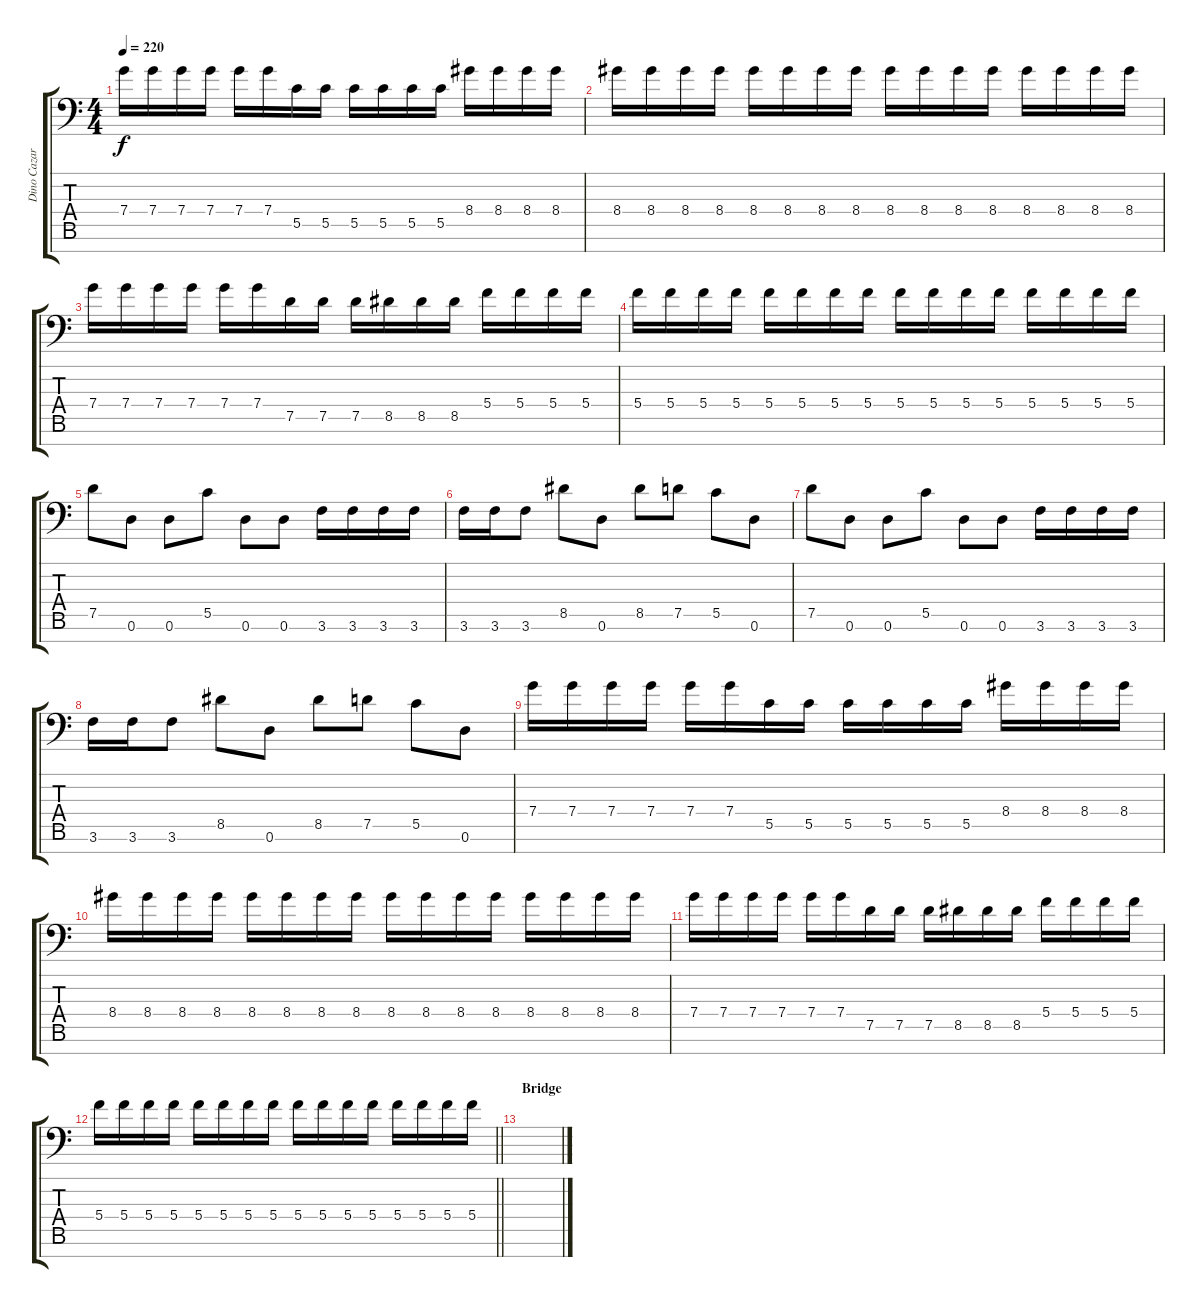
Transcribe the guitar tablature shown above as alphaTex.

\track ("Dino Cazares - Rhythm Guitar" "Dino Cazar") {instrument distortionguitar}
\staff {score tabs}
\tuning (D4 A3 F3 C3 G2 D2 A1) {hide}
\ts (4 4)
\tempo 220
\clef f4
\ks c
7.4.16{dy f} 7.4.16 7.4.16 7.4.16 7.4.16 7.4.16 5.5.16 5.5.16 5.5.16 5.5.16 5.5.16 5.5.16 8.4.16 8.4.16 8.4.16 8.4.16 |
8.4.16 8.4.16 8.4.16 8.4.16 8.4.16 8.4.16 8.4.16 8.4.16 8.4.16 8.4.16 8.4.16 8.4.16 8.4.16 8.4.16 8.4.16 8.4.16 |
7.4.16 7.4.16 7.4.16 7.4.16 7.4.16 7.4.16 7.5.16 7.5.16 7.5.16 8.5.16 8.5.16 8.5.16 5.4.16 5.4.16 5.4.16 5.4.16 |
5.4.16 5.4.16 5.4.16 5.4.16 5.4.16 5.4.16 5.4.16 5.4.16 5.4.16 5.4.16 5.4.16 5.4.16 5.4.16 5.4.16 5.4.16 5.4.16 |
7.5.8 0.6.8 0.6.8 5.5.8 0.6.8 0.6.8 3.6.16 3.6.16 3.6.16 3.6.16 |
3.6.16 3.6.16 3.6.8 8.5.8 0.6.8 8.5.8 7.5.8 5.5.8 0.6.8 |
7.5.8 0.6.8 0.6.8 5.5.8 0.6.8 0.6.8 3.6.16 3.6.16 3.6.16 3.6.16 |
3.6.16 3.6.16 3.6.8 8.5.8 0.6.8 8.5.8 7.5.8 5.5.8 0.6.8 |
7.4.16 7.4.16 7.4.16 7.4.16 7.4.16 7.4.16 5.5.16 5.5.16 5.5.16 5.5.16 5.5.16 5.5.16 8.4.16 8.4.16 8.4.16 8.4.16 |
8.4.16 8.4.16 8.4.16 8.4.16 8.4.16 8.4.16 8.4.16 8.4.16 8.4.16 8.4.16 8.4.16 8.4.16 8.4.16 8.4.16 8.4.16 8.4.16 |
7.4.16 7.4.16 7.4.16 7.4.16 7.4.16 7.4.16 7.5.16 7.5.16 7.5.16 8.5.16 8.5.16 8.5.16 5.4.16 5.4.16 5.4.16 5.4.16 |
\barLineRight lightlight
5.4.16 5.4.16 5.4.16 5.4.16 5.4.16 5.4.16 5.4.16 5.4.16 5.4.16 5.4.16 5.4.16 5.4.16 5.4.16 5.4.16 5.4.16 5.4.16 |
\section ("" "Bridge")
